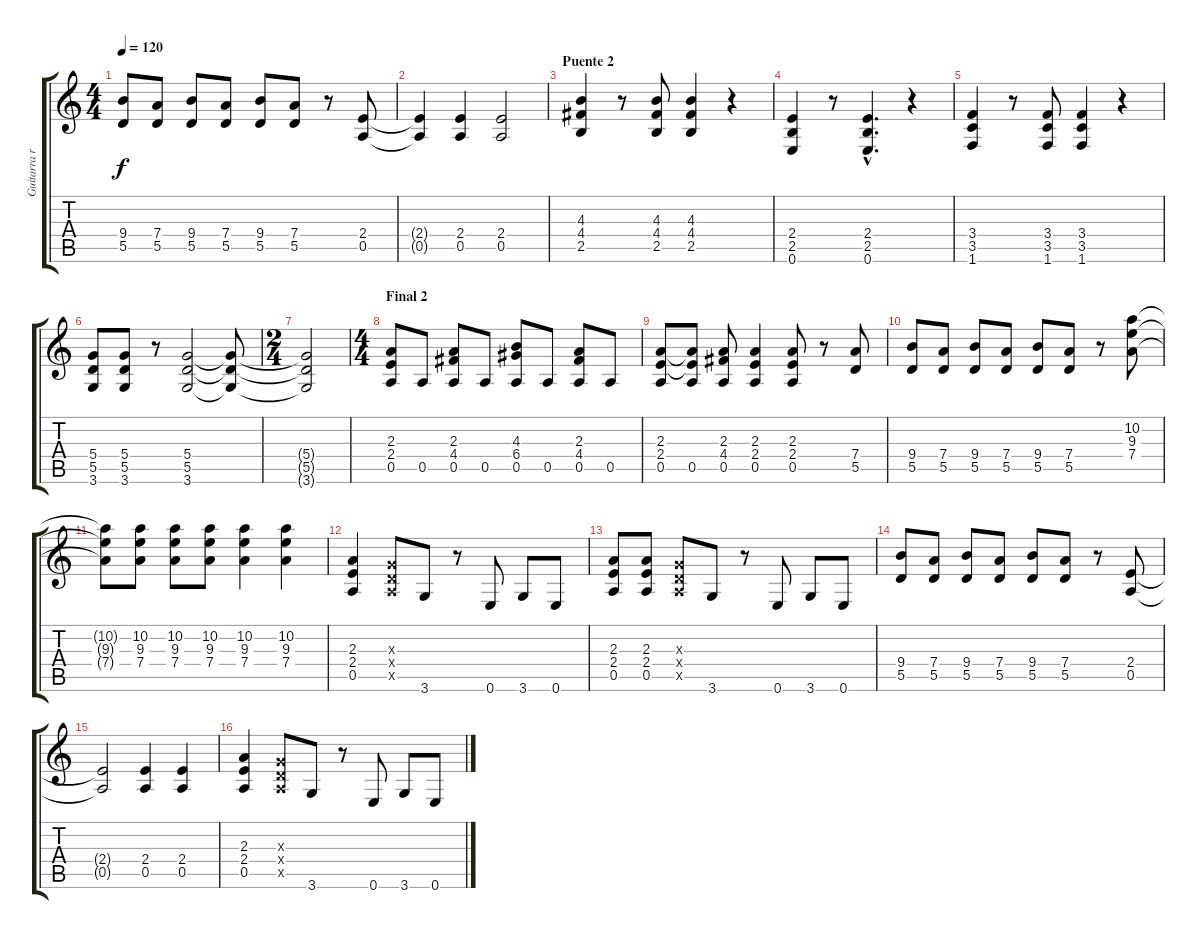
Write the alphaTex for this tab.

\track ("Guitarra rítmica" "Guitarra r") {instrument distortionguitar}
\staff {score tabs}
\tuning (E4 B3 G3 D3 A2 E2) {hide}
\ts (4 4)
\tempo 120
\clef g2
\ks c
(9.4 5.5).8{dy f} (7.4 5.5).8 (9.4 5.5).8 (7.4 5.5).8 (9.4 5.5).8 (7.4 5.5).8 r.8 (2.4 0.5).8 |
(2.4{t} 0.5{t}).4 (2.4 0.5).4 (2.4 0.5).2 |
\section ("" "Puente 2")
(4.3 4.4 2.5).4 r.8 (4.3 4.4 2.5).8 (4.3 4.4 2.5).4 r.4 |
(2.4 2.5 0.6).4 r.8 (2.4{hac} 2.5{hac} 0.6{hac}).4{d} r.4 |
(3.4 3.5 1.6).4 r.8 (3.4 3.5 1.6).8 (3.4 3.5 1.6).4 r.4 |
(5.4 5.5 3.6).8 (5.4 5.5 3.6).8 r.8 (5.4 5.5 3.6).2 (5.4{t} 5.5{t} 3.6{t}).8 |
\ts (2 4)
(5.4{t} 5.5{t} 3.6{t}).2 |
\ts (4 4)
\section ("" "Final 2")
(2.3 2.4 0.5).8 0.5.8 (2.3 4.4 0.5).8 0.5.8 (4.3 6.4 0.5).8 0.5.8 (2.3 4.4 0.5).8 0.5.8 |
(2.3 2.4 0.5).8 (2.3{t} 2.4{t} 0.5).8 (2.3 4.4 0.5).8 (2.3 2.4 0.5).4 (2.3 2.4 0.5).8 r.8 (7.4 5.5).8 |
(9.4 5.5).8 (7.4 5.5).8 (9.4 5.5).8 (7.4 5.5).8 (9.4 5.5).8 (7.4 5.5).8 r.8 (10.2 9.3 7.4).8 |
(10.2{t} 9.3{t} 7.4{t}).8 (10.2 9.3 7.4).8 (10.2 9.3 7.4).8 (10.2 9.3 7.4).8 (10.2 9.3 7.4).4 (10.2 9.3 7.4).4 |
(2.3 2.4 0.5).4 (0.3{x} 0.4{x} 0.5{x}).8 3.6.8 r.8 0.6.8 3.6.8 0.6.8 |
(2.3 2.4 0.5).8 (2.3 2.4 0.5).8 (0.3{x} 0.4{x} 0.5{x}).8 3.6.8 r.8 0.6.8 3.6.8 0.6.8 |
(9.4 5.5).8 (7.4 5.5).8 (9.4 5.5).8 (7.4 5.5).8 (9.4 5.5).8 (7.4 5.5).8 r.8 (2.4 0.5).8 |
(2.4{t} 0.5{t}).2 (2.4 0.5).4 (2.4 0.5).4 |
(2.3 2.4 0.5).4 (0.3{x} 0.4{x} 0.5{x}).8 3.6.8 r.8 0.6.8 3.6.8 0.6.8
